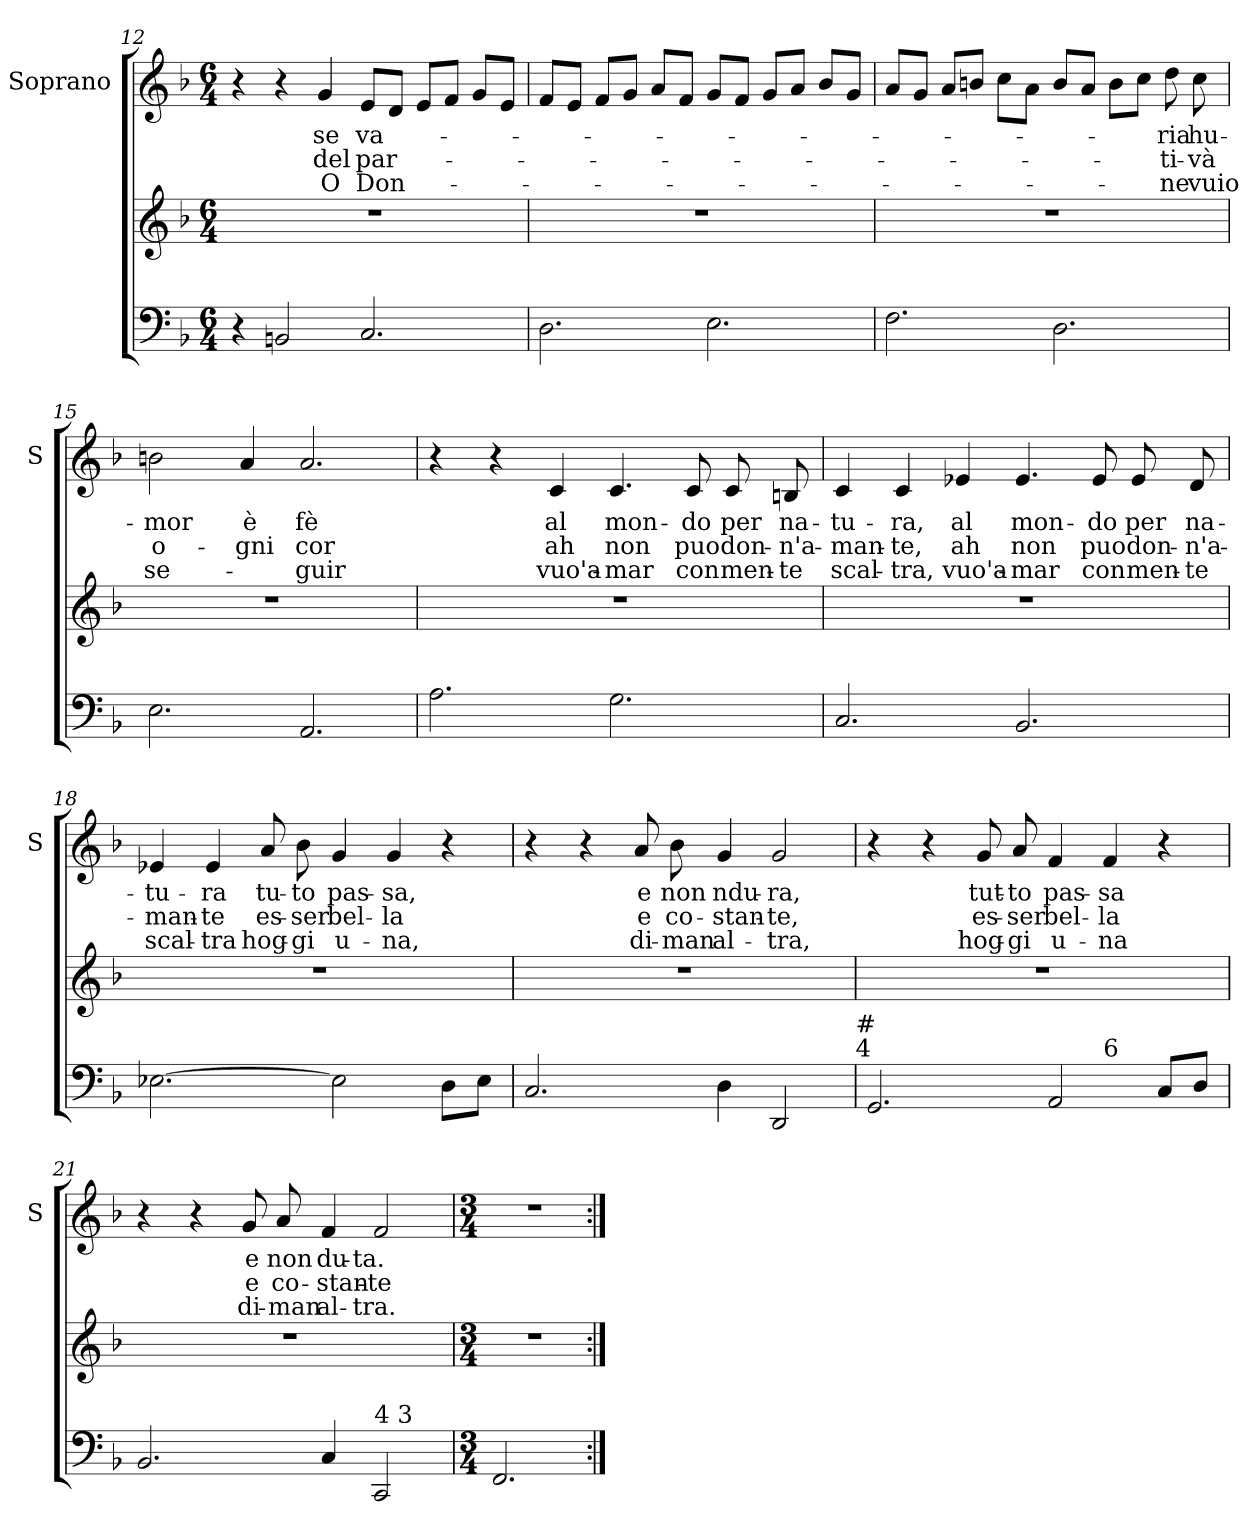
**kern	**kern	**kern	**text	**text	**text
*part2	*part2	*part1	*part1	*part1	*part1
*staff3	*staff2	*staff1	*staff1	*staff1	*staff1
*	*	*I"Soprano	*	*	*
*	*	*I'S	*	*	*
!!LO:PB:g=z
*clefF4	*clefG2	*clefG2	*	*	*
*k[b-]	*k[b-]	*k[b-]	*	*	*
*F:	*F:	*F:	*	*	*
*M6/4	*M6/4	*M6/4	*	*	*
=12	=12	=12	=12	=12	=12
4r	1.r	4r	.	.	.
2BBn/	.	4r	.	.	.
!	!	!	!LO:LY:b	!LO:LY:b	!LO:LY:b
.	.	4g/	se	del	O
!	!	!	!LO:LY:b	!LO:LY:b	!LO:LY:b
2.C/	.	8e/L	va-	par-	Don-
.	.	8d/J	.	.	.
.	.	8e/L	.	.	.
.	.	8f/J	.	.	.
.	.	8g/L	.	.	.
.	.	8e/J	.	.	.
=13	=13	=13	=13	=13	=13
2.D\	1.r	8f/L	.	.	.
.	.	8e/J	.	.	.
.	.	8f/L	.	.	.
.	.	8g/J	.	.	.
.	.	8a/L	.	.	.
.	.	8f/J	.	.	.
2.E\	.	8g/L	.	.	.
.	.	8f/J	.	.	.
.	.	8g/L	.	.	.
.	.	8a/J	.	.	.
.	.	8b-/L	.	.	.
.	.	8g/J	.	.	.
=14	=14	=14	=14	=14	=14
2.F\	1.r	8a/L	.	.	.
.	.	8g/J	.	.	.
.	.	8a/L	.	.	.
.	.	8bn/J	.	.	.
.	.	8cc\L	.	.	.
.	.	8a\J	.	.	.
2.D\	.	8b/L	.	.	.
.	.	8a/J	.	.	.
.	.	8b\L	.	.	.
.	.	8cc\J	.	.	.
!	!	!	!LO:LY:b	!LO:LY:b	!LO:LY:b
.	.	8dd\	-ria	-ti-	-ne
!	!	!	!LO:LY:b	!LO:LY:b	!LO:LY:b
.	.	8cc\	hu-	-và	vuio
!!LO:LB:g=z
=15	=15	=15	=15	=15	=15
!	!	!	!LO:LY:b	!LO:LY:b	!LO:LY:b
2.E\	1.r	2bn\	-mor	o-	se-
!	!	!	!LO:LY:b	!LO:LY:b	!
.	.	4a/	è	-gni	.
!	!	!	!LO:LY:b	!LO:LY:b	!LO:LY:b
2.AA/	.	2.a/	fè	cor	-guir
=16	=16	=16	=16	=16	=16
2.A\	1.r	4r	.	.	.
.	.	4r	.	.	.
!	!	!	!LO:LY:b	!LO:LY:b	!LO:LY:b
.	.	4c/	al	ah	vuo'a-
!	!	!	!LO:LY:b	!LO:LY:b	!LO:LY:b
2.G\	.	4.c/	mon-	non	-mar
!	!	!	!LO:LY:b	!LO:LY:b	!LO:LY:b
.	.	8c/	-do	puo	con
!	!	!	!LO:LY:b	!LO:LY:b	!LO:LY:b
.	.	8c/	per	don-	men-
!	!	!	!LO:LY:b	!LO:LY:b	!LO:LY:b
.	.	8Bn/	na-	-n'a-	-te
=17	=17	=17	=17	=17	=17
!	!	!	!LO:LY:b	!LO:LY:b	!LO:LY:b
2.C/	1.r	4c/	-tu-	-man-	scal-
!	!	!	!LO:LY:b	!LO:LY:b	!LO:LY:b
.	.	4c/	-ra,	-te,	-tra,
!	!	!	!LO:LY:b	!LO:LY:b	!LO:LY:b
.	.	4e-X/	al	ah	vuo'a-
!	!	!	!LO:LY:b	!LO:LY:b	!LO:LY:b
2.BB-/	.	4.e-/	mon-	non	-mar
!	!	!	!LO:LY:b	!LO:LY:b	!LO:LY:b
.	.	8e-/	-do	puo	con
!	!	!	!LO:LY:b	!LO:LY:b	!LO:LY:b
.	.	8e-/	per	don-	men-
!	!	!	!LO:LY:b	!LO:LY:b	!LO:LY:b
.	.	8d/	na-	-n'a-	-te
!!LO:LB:g=z
=18	=18	=18	=18	=18	=18
!	!	!	!LO:LY:b	!LO:LY:b	!LO:LY:b
[2.E-X\	1.r	4e-X/	-tu-	-man-	scal-
!	!	!	!LO:LY:b	!LO:LY:b	!LO:LY:b
.	.	4e-/	-ra	-te	-tra
!	!	!	!LO:LY:b	!LO:LY:b	!LO:LY:b
.	.	8a/	tu-	es-	hog-
!	!	!	!LO:LY:b	!LO:LY:b	!LO:LY:b
.	.	8b-\	-to	-ser	-gi
!	!	!	!LO:LY:b	!LO:LY:b	!LO:LY:b
2E-\]	.	4g/	pas-	bel-	u-
!	!	!	!LO:LY:b	!LO:LY:b	!LO:LY:b
.	.	4g/	-sa,	-la	-na,
8D\L	.	4r	.	.	.
8E-\J	.	.	.	.	.
=19	=19	=19	=19	=19	=19
2.C/	1.r	4r	.	.	.
.	.	4r	.	.	.
!	!	!	!LO:LY:b	!LO:LY:b	!LO:LY:b
.	.	8a/	e	e	di-
!	!	!	!LO:LY:b	!LO:LY:b	!LO:LY:b
.	.	8b-\	non	co-	-man
!	!	!	!LO:LY:b	!LO:LY:b	!LO:LY:b
4D\	.	4g/	ndu-	-stan-	al-
!	!	!	!LO:LY:b	!LO:LY:b	!LO:LY:b
2DD/	.	2g/	-ra,	-te,	-tra,
!LO:TX:a:t=4	!	!	!	!	!
!LO:TX:a:t=#	!	!	!	!	!
=20	=20	=20	=20	=20	=20
*^	*	*	*	*	*
2.GG/	1ryy	1.r	4r	.	.	.
.	.	.	4r	.	.	.
!	!	!	!	!LO:LY:b	!LO:LY:b	!LO:LY:b
.	.	.	8g/	tut-	es-	hog-
!	!	!	!	!LO:LY:b	!LO:LY:b	!LO:LY:b
.	.	.	8a/	-to	-ser	-gi
!	!	!	!	!LO:LY:b	!LO:LY:b	!LO:LY:b
2AA/	.	.	4f/	pas-	bel-	u-
!	!LO:TX:a:t=6	!	!	!	!	!
!	!	!	!	!LO:LY:b	!LO:LY:b	!LO:LY:b
.	2ryy	.	4f/	-sa	-la	-na
8C/L	.	.	4r	.	.	.
8D/J	.	.	.	.	.	.
*v	*v	*	*	*	*	*
=21	=21	=21	=21	=21	=21
2.BB-/	1.r	4r	.	.	.
.	.	4r	.	.	.
!	!	!	!LO:LY:b	!LO:LY:b	!LO:LY:b
.	.	8g/	e	e	di-
!	!	!	!LO:LY:b	!LO:LY:b	!LO:LY:b
.	.	8a/	non	co-	-man
!	!	!	!LO:LY:b	!LO:LY:b	!LO:LY:b
4C/	.	4f/	du-	-stan-	al-
!LO:TX:a:t=4 3	!	!	!	!	!
!	!	!	!LO:LY:b	!LO:LY:b	!LO:LY:b
2CC/	.	2f/	-ta.	-te	-tra.
=22	=22	=22	=22	=22	=22
*M3/4	*M3/4	*M3/4	*	*	*
2.FF/	2.r	2.r	.	.	.
=:|!	=:|!	=:|!	=:|!	=:|!	=:|!
*-	*-	*-	*-	*-	*-
